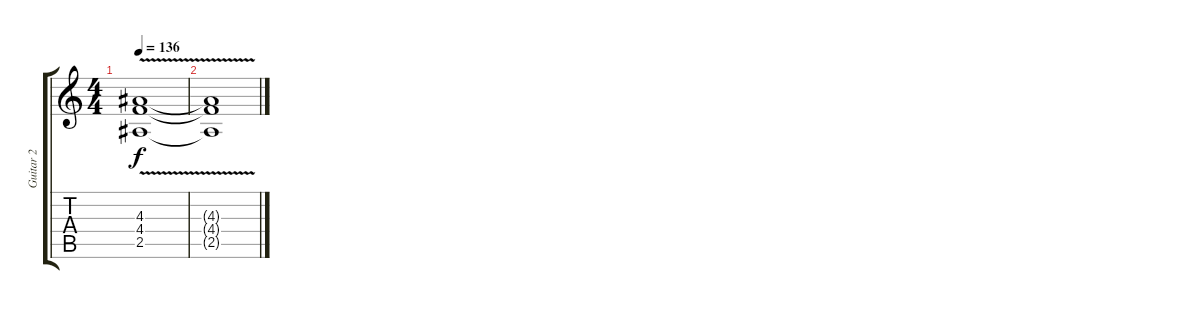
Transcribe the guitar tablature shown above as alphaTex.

\track ("Guitar 2" "Guitar 2") {instrument distortionguitar}
\staff {score tabs}
\tuning (Eb4 Bb3 Gb3 Db3 Ab2 Eb2) {hide}
\ts (4 4)
\tempo 136
\clef g2
\ks c
(4.3{v} 4.4{v} 2.5{v}).1{dy f} |
(4.3{t} 4.4{t} 2.5{t}).1
